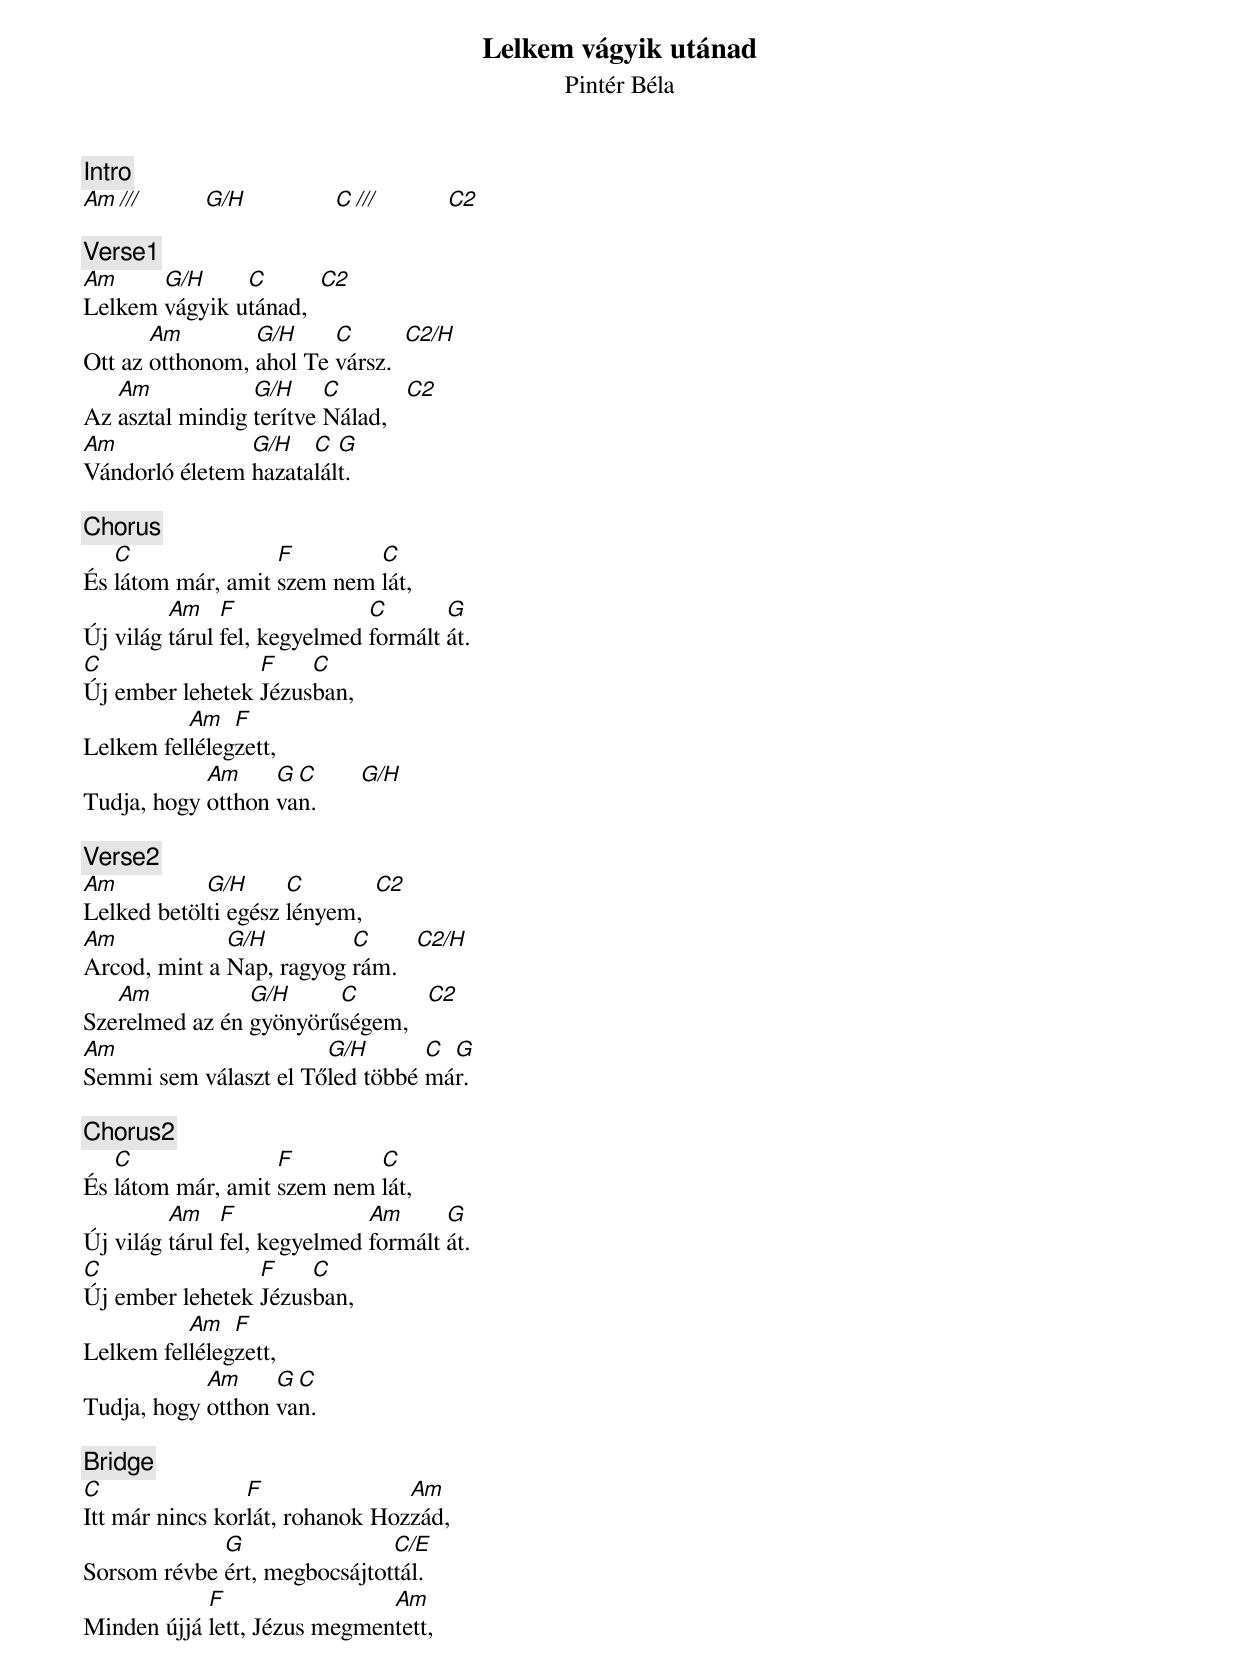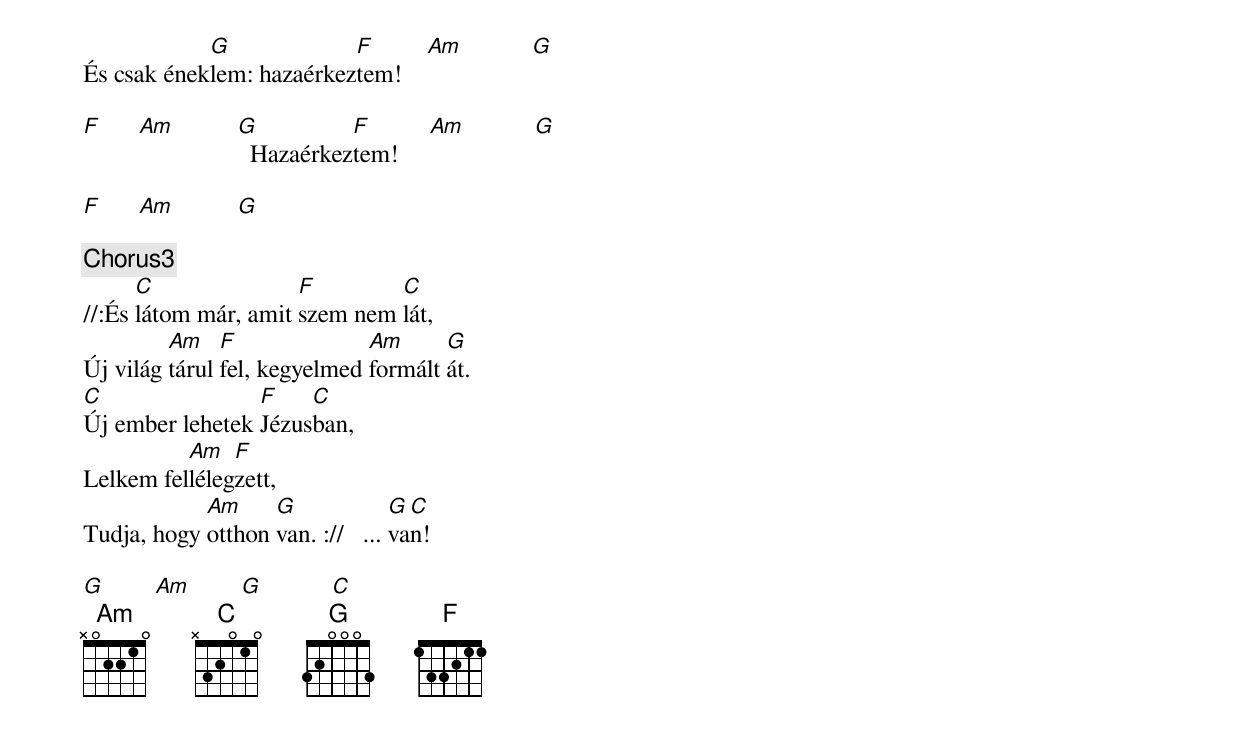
{title: Lelkem vágyik utánad}
{subtitle: Pintér Béla}

{c: Intro}
[Am][///]          [G/H]              [C][///]           [C2]

{c: Verse1}
[Am]Lelkem [G/H]vágyik u[C]tánad,  [C2]
Ott az [Am]otthonom, [G/H]ahol Te [C]vársz.  [C2/H]
Az [Am]asztal mindig [G/H]terítve [C]Nálad,   [C2]
[Am]Vándorló életem [G/H]hazata[C]lál[G]t.

{c: Chorus}
És [C]látom már, amit [F]szem nem [C]lát,
Új világ [Am]tárul [F]fel, kegyelmed [C]formált [G]át.
[C]Új ember lehetek [F]Jézus[C]ban,
Lelkem fel[Am]léleg[F]zett,
Tudja, hogy [Am]otthon [G]va[C]n.       [G/H]

{c: Verse2}
[Am]Lelked betöl[G/H]ti egész [C]lényem,  [C2]
[Am]Arcod, mint a [G/H]Nap, ragyog [C]rám.   [C2/H]
Sze[Am]relmed az én [G/H]gyönyörű[C]ségem,   [C2]
[Am]Semmi sem választ el Tő[G/H]led többé [C]má[G]r.

{c: Chorus2}
És [C]látom már, amit [F]szem nem [C]lát,
Új világ [Am]tárul [F]fel, kegyelmed [Am]formált [G]át.
[C]Új ember lehetek [F]Jézus[C]ban,
Lelkem fel[Am]léleg[F]zett,
Tudja, hogy [Am]otthon [G]va[C]n.

{c: Bridge}
[C]Itt már nincs kor[F]lát, rohanok Hoz[Am]zád,
Sorsom révbe [G]ért, megbocsájtot[C/E]tál.
Minden újjá [F]lett, Jézus megmen[Am]tett,
És csak ének[G]lem: hazaérkez[F]tem!    [Am]           [G]

[F]      [Am]          [G]  Hazaérkez[F]tem!     [Am]           [G]

[F]      [Am]          [G]

{c: Chorus3}
//:És [C]látom már, amit [F]szem nem [C]lát,
Új világ [Am]tárul [F]fel, kegyelmed [Am]formált [G]át.
[C]Új ember lehetek [F]Jézus[C]ban,
Lelkem fel[Am]léleg[F]zett,
Tudja, hogy [Am]otthon [G]van. ://   ... [G]va[C]n!

[G]        [Am]        [G]           [C]
